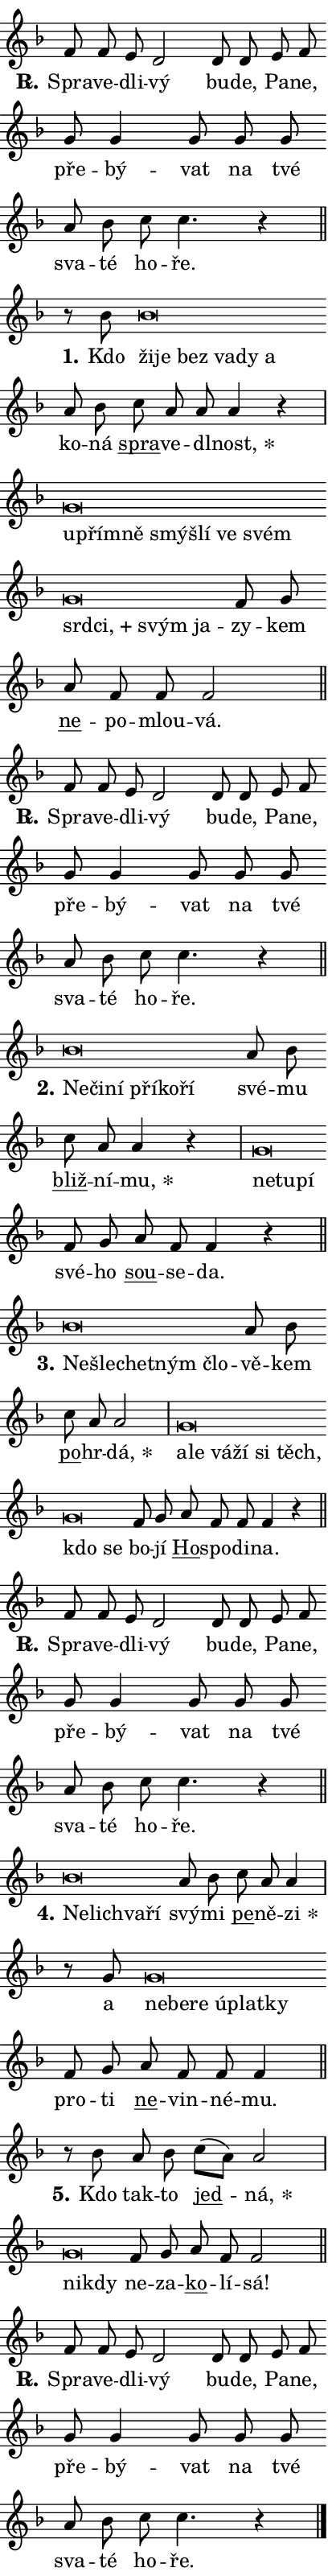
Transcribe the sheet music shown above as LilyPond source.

\version "2.24.0"
\header { tagline = "" }
\paper {
  indent = 0\cm
  top-margin = 0\cm
  right-margin = 0.13\cm % to fit lyric hyphens
  bottom-margin = 0\cm
  left-margin = 0\cm
  paper-width = 7\cm
  page-breaking = #ly:one-page-breaking
  system-system-spacing.basic-distance = #11
  score-system-spacing.basic-distance = #11
  ragged-last = ##f
}


%% Author: Thomas Morley
%% https://lists.gnu.org/archive/html/lilypond-user/2020-05/msg00002.html
#(define (line-position grob)
"Returns position of @var[grob} in current system:
   @code{'start}, if at first time-step
   @code{'end}, if at last time-step
   @code{'middle} otherwise
"
  (let* ((col (ly:item-get-column grob))
         (ln (ly:grob-object col 'left-neighbor))
         (rn (ly:grob-object col 'right-neighbor))
         (col-to-check-left (if (ly:grob? ln) ln col))
         (col-to-check-right (if (ly:grob? rn) rn col))
         (break-dir-left
           (and
             (ly:grob-property col-to-check-left 'non-musical #f)
             (ly:item-break-dir col-to-check-left)))
         (break-dir-right
           (and
             (ly:grob-property col-to-check-right 'non-musical #f)
             (ly:item-break-dir col-to-check-right))))
        (cond ((eqv? 1 break-dir-left) 'start)
              ((eqv? -1 break-dir-right) 'end)
              (else 'middle))))

#(define (tranparent-at-line-position vctor)
  (lambda (grob)
  "Relying on @code{line-position} select the relevant enry from @var{vctor}.
Used to determine transparency,"
    (case (line-position grob)
      ((end) (not (vector-ref vctor 0)))
      ((middle) (not (vector-ref vctor 1)))
      ((start) (not (vector-ref vctor 2))))))

noteHeadBreakVisibility =
#(define-music-function (break-visibility)(vector?)
"Makes @code{NoteHead}s transparent relying on @var{break-visibility}"
#{
  \override NoteHead.transparent =
    #(tranparent-at-line-position break-visibility)
#})

#(define delete-ledgers-for-transparent-note-heads
  (lambda (grob)
    "Reads whether a @code{NoteHead} is transparent.
If so this @code{NoteHead} is removed from @code{'note-heads} from
@var{grob}, which is supposed to be @code{LedgerLineSpanner}.
As a result ledgers are not printed for this @code{NoteHead}"
    (let* ((nhds-array (ly:grob-object grob 'note-heads))
           (nhds-list
             (if (ly:grob-array? nhds-array)
                 (ly:grob-array->list nhds-array)
                 '()))
           ;; Relies on the transparent-property being done before
           ;; Staff.LedgerLineSpanner.after-line-breaking is executed.
           ;; This is fragile ...
           (to-keep
             (remove
               (lambda (nhd)
                 (ly:grob-property nhd 'transparent #f))
               nhds-list)))
      ;; TODO find a better method to iterate over grob-arrays, similiar
      ;; to filter/remove etc for lists
      ;; For now rebuilt from scratch
      (set! (ly:grob-object grob 'note-heads)  '())
      (for-each
        (lambda (nhd)
          (ly:pointer-group-interface::add-grob grob 'note-heads nhd))
        to-keep))))

squashNotes = {
  \override NoteHead.X-extent = #'(-0.2 . 0.2)
  \override NoteHead.Y-extent = #'(-0.75 . 0)
  \override NoteHead.stencil =
    #(lambda (grob)
       (let ((pos (ly:grob-property grob 'staff-position)))
         (begin
           (if (< pos -7) (display "ERROR: Lower brevis then expected\n") (display ""))
           (if (<= pos -6) ly:text-interface::print ly:note-head::print))))
}
unSquashNotes = {
  \revert NoteHead.X-extent
  \revert NoteHead.Y-extent
  \revert NoteHead.stencil
}

hideNotes = \noteHeadBreakVisibility #begin-of-line-visible
unHideNotes = \noteHeadBreakVisibility #all-visible

% work-around for resetting accidentals
% https://lilypond.org/doc/v2.23/Documentation/notation/displaying-rhythms#unmetered-music
cadenzaMeasure = {
  \cadenzaOff
  \partial 1024 s1024
  \cadenzaOn
}

#(define-markup-command (accent layout props text) (markup?)
  "Underline accented syllable"
  (interpret-markup layout props
    #{\markup \override #'(offset . 4.3) \underline { #text }#}))

responsum = \markup \concat {
  "R" \hspace #-1.05 \path #0.1 #'((moveto 0 0.07) (lineto 0.9 0.8)) \hspace #0.05 "."
}

spaceSize = #0.6828661417322834 % exact space size for TeX Gyre Schola

\layout {
  \context {
    \Staff
    \remove "Time_signature_engraver"
    \override LedgerLineSpanner.after-line-breaking = #delete-ledgers-for-transparent-note-heads
  }
  \context {
    \Lyrics {
      \override LyricSpace.minimum-distance = \spaceSize
      \override LyricText.font-name = #"TeX Gyre Schola"
      \override LyricText.font-size = 1
      \override StanzaNumber.font-name = #"TeX Gyre Schola Bold"
      \override StanzaNumber.font-size = 1
    }
  }
  \context {
    \Score 
    \override NoteHead.text =
      #(lambda (grob) 
        (let ((pos (ly:grob-property grob 'staff-position)))
          #{\markup {
            \combine
              \halign #-0.55 \raise #(if (= pos -6) 0 0.5) \override #'(thickness . 2) \draw-line #'(3.2 . 0)
              \musicglyph "noteheads.sM1"
          }#}))
  }
}

% magnetic-lyrics.ily
%
%   written by
%     Jean Abou Samra <jean@abou-samra.fr>
%     Werner Lemberg <wl@gnu.org>
%
%   adapted by
%     Jiri Hon <jiri.hon@gmail.com>
%
% Version 2022-Apr-15

% https://www.mail-archive.com/lilypond-user@gnu.org/msg149350.html

#(define (Left_hyphen_pointer_engraver context)
   "Collect syllable-hyphen-syllable occurrences in lyrics and store
them in properties.  This engraver only looks to the left.  For
example, if the lyrics input is @code{foo -- bar}, it does the
following.

@itemize @bullet
@item
Set the @code{text} property of the @code{LyricHyphen} grob between
@q{foo} and @q{bar} to @code{foo}.

@item
Set the @code{left-hyphen} property of the @code{LyricText} grob with
text @q{foo} to the @code{LyricHyphen} grob between @q{foo} and
@q{bar}.
@end itemize

Use this auxiliary engraver in combination with the
@code{lyric-@/text::@/apply-@/magnetic-@/offset!} hook."
   (let ((hyphen #f)
         (text #f))
     (make-engraver
      (acknowledgers
       ((lyric-syllable-interface engraver grob source-engraver)
        (set! text grob)))
      (end-acknowledgers
       ((lyric-hyphen-interface engraver grob source-engraver)
        ;(when (not (grob::has-interface grob 'lyric-space-interface))
          (set! hyphen grob)));)
      ((stop-translation-timestep engraver)
       (when (and text hyphen)
         (ly:grob-set-object! text 'left-hyphen hyphen))
       (set! text #f)
       (set! hyphen #f)))))

#(define (lyric-text::apply-magnetic-offset! grob)
   "If the space between two syllables is less than the value in
property @code{LyricText@/.details@/.squash-threshold}, move the right
syllable to the left so that it gets concatenated with the left
syllable.

Use this function as a hook for
@code{LyricText@/.after-@/line-@/breaking} if the
@code{Left_@/hyphen_@/pointer_@/engraver} is active."
   (let ((hyphen (ly:grob-object grob 'left-hyphen #f)))
     (when hyphen
       (let ((left-text (ly:spanner-bound hyphen LEFT)))
         (when (grob::has-interface left-text 'lyric-syllable-interface)
           (let* ((common (ly:grob-common-refpoint grob left-text X))
                  (this-x-ext (ly:grob-extent grob common X))
                  (left-x-ext
                   (begin
                     ;; Trigger magnetism for left-text.
                     (ly:grob-property left-text 'after-line-breaking)
                     (ly:grob-extent left-text common X)))
                  ;; `delta` is the gap width between two syllables.
                  (delta (- (interval-start this-x-ext)
                            (interval-end left-x-ext)))
                  (details (ly:grob-property grob 'details))
                  (threshold (assoc-get 'squash-threshold details 0.2)))
             (when (< delta threshold)
               (let* (;; We have to manipulate the input text so that
                      ;; ligatures crossing syllable boundaries are not
                      ;; disabled.  For languages based on the Latin
                      ;; script this is essentially a beautification.
                      ;; However, for non-Western scripts it can be a
                      ;; necessity.
                      (lt (ly:grob-property left-text 'text))
                      (rt (ly:grob-property grob 'text))
                      (is-space (grob::has-interface hyphen 'lyric-space-interface))
                      (space (if is-space " " ""))
                      (extra-delta (if is-space spaceSize 0))
                      ;; Append new syllable.
                      (ltrt-space (if (and (string? lt) (string? rt))
                                (string-append lt space rt)
                                (make-concat-markup (list lt space rt))))
                      ;; Right-align `ltrt` to the right side.
                      (ltrt-space-markup (grob-interpret-markup
                               grob
                               (make-translate-markup
                                (cons (interval-length this-x-ext) 0)
                                (make-right-align-markup ltrt-space)))))
                 (begin
                   ;; Don't print `left-text`.
                   (ly:grob-set-property! left-text 'stencil #f)
                   ;; Set text and stencil (which holds all collected
                   ;; syllables so far) and shift it to the left.
                   (ly:grob-set-property! grob 'text ltrt-space)
                   (ly:grob-set-property! grob 'stencil ltrt-space-markup)
                   (ly:grob-translate-axis! grob (- (- delta extra-delta)) X))))))))))


#(define (lyric-hyphen::displace-bounds-first grob)
   ;; Make very sure this callback isn't triggered too early.
   (let ((left (ly:spanner-bound grob LEFT))
         (right (ly:spanner-bound grob RIGHT)))
     (ly:grob-property left 'after-line-breaking)
     (ly:grob-property right 'after-line-breaking)
     (ly:lyric-hyphen::print grob)))

squashThreshold = #0.4

\layout {
  \context {
    \Lyrics
    \consists #Left_hyphen_pointer_engraver
    \override LyricText.after-line-breaking =
      #lyric-text::apply-magnetic-offset!
    \override LyricHyphen.stencil = #lyric-hyphen::displace-bounds-first
    \override LyricText.details.squash-threshold = \squashThreshold
    \override LyricHyphen.minimum-distance = 0
    \override LyricHyphen.minimum-length = \squashThreshold
  }
}

squashText = \override LyricText.details.squash-threshold = 9999
unSquashText = \override LyricText.details.squash-threshold = \squashThreshold

leftText = \override LyricText.self-alignment-X = #LEFT
unLeftText = \revert LyricText.self-alignment-X

starOffset = #(lambda (grob) 
                (let ((x_offset (ly:self-alignment-interface::aligned-on-x-parent grob)))
                  (if (= x_offset 0) 0 (+ x_offset 1.2))))

star = #(define-music-function (syllable)(string?)
"Append star separator at the end of a syllable"
#{
  \once \override LyricText.X-offset = #starOffset
  \lyricmode { \markup {
    #syllable
    \override #'((font-name . "TeX Gyre Schola Bold")) \hspace #0.2 \lower #0.65 \larger "*"
  } }
#})

starAccent = #(define-music-function (syllable)(string?)
"Append star separator at the end of a syllable and make accent"
#{
  \once \override LyricText.X-offset = #starOffset
  \lyricmode { \markup {
    \accent #syllable
    \override #'((font-name . "TeX Gyre Schola Bold")) \hspace #0.2 \lower #0.65 \larger "*"
  } }
#})

breath = #(define-music-function (syllable)(string?)
"Append breathing indicator at the end of a syllable"
#{
  \lyricmode { \markup { #syllable "+" } }
#})

optionalBreath = #(define-music-function (syllable)(string?)
"Append optional breathing indicator at the end of a syllable"
#{
  \lyricmode { \markup { #syllable "(+)" } }
#})


\score {
    <<
        \new Voice = "melody" { \cadenzaOn \key f \major \relative { f'8 f e d2 \bar "" d8 d e f \bar "" g g4 g8 \bar "" g g \bar "" a bes c c4. r4 \cadenzaMeasure \bar "||" \break } }
        \new Lyrics \lyricsto "melody" { \lyricmode { \set stanza = \responsum
Spra -- ve -- dli -- vý bu -- de, Pa -- ne, pře -- bý -- vat na tvé sva -- té ho -- ře. } }
    >>
    \layout {}
}

\score {
    <<
        \new Voice = "melody" { \cadenzaOn \key f \major \relative { r8 bes'8 \squashNotes bes\breve*1/16 \hideNotes \breve*1/16 \bar "" \breve*1/16 \bar "" \breve*1/16 \bar "" \breve*1/16 \breve*1/16 \bar "" \unHideNotes \unSquashNotes a8 bes \bar "" c a a a4 r \cadenzaMeasure \bar "|" \squashNotes g\breve*1/16 \hideNotes \breve*1/16 \bar "" \breve*1/16 \bar "" \breve*1/16 \bar "" \breve*1/16 \bar "" \breve*1/16 \bar "" \breve*1/16 \bar "" \breve*1/16 \bar "" \breve*1/16 \bar "" \breve*1/16 \breve*1/16 \bar "" \unHideNotes \unSquashNotes f8 g \bar "" a f f f2 \cadenzaMeasure \bar "||" \break } }
        \new Lyrics \lyricsto "melody" { \lyricmode { \set stanza = "1."
Kdo \leftText ži -- \squashText je bez va -- dy a \unLeftText \unSquashText ko -- ná \markup \accent spra -- ve -- dl -- \star nost, \leftText u -- \squashText přím -- ně smý -- šlí ve svém srd -- \breath "ci," svým ja -- \unLeftText \unSquashText zy -- kem \markup \accent ne -- po -- mlou -- vá. } }
    >>
    \layout {}
}

\score {
    <<
        \new Voice = "melody" { \cadenzaOn \key f \major \relative { f'8 f e d2 \bar "" d8 d e f \bar "" g g4 g8 \bar "" g g \bar "" a bes c c4. r4 \cadenzaMeasure \bar "||" \break } }
        \new Lyrics \lyricsto "melody" { \lyricmode { \set stanza = \responsum
Spra -- ve -- dli -- vý bu -- de, Pa -- ne, pře -- bý -- vat na tvé sva -- té ho -- ře. } }
    >>
    \layout {}
}

\score {
    <<
        \new Voice = "melody" { \cadenzaOn \key f \major \relative { \squashNotes bes'\breve*1/16 \hideNotes \breve*1/16 \bar "" \breve*1/16 \bar "" \breve*1/16 \bar "" \breve*1/16 \breve*1/16 \bar "" \unHideNotes \unSquashNotes a8 bes \bar "" c a a4 r \cadenzaMeasure \bar "|" \squashNotes g\breve*1/16 \hideNotes \breve*1/16 \breve*1/16 \bar "" \unHideNotes \unSquashNotes f8 g \bar "" a f f4 r \cadenzaMeasure \bar "||" \break } }
        \new Lyrics \lyricsto "melody" { \lyricmode { \set stanza = "2."
\leftText Ne -- \squashText či -- ní pří -- ko -- ří \unLeftText \unSquashText své -- mu \markup \accent bliž -- ní -- \star mu, \leftText ne -- \squashText tu -- pí \unLeftText \unSquashText své -- ho \markup \accent sou -- se -- da. } }
    >>
    \layout {}
}

\score {
    <<
        \new Voice = "melody" { \cadenzaOn \key f \major \relative { \squashNotes bes'\breve*1/16 \hideNotes \breve*1/16 \bar "" \breve*1/16 \bar "" \breve*1/16 \breve*1/16 \bar "" \unHideNotes \unSquashNotes a8 bes \bar "" c a a2 \cadenzaMeasure \bar "|" \squashNotes g\breve*1/16 \hideNotes \breve*1/16 \bar "" \breve*1/16 \bar "" \breve*1/16 \bar "" \breve*1/16 \bar "" \breve*1/16 \bar "" \breve*1/16 \breve*1/16 \bar "" \unHideNotes \unSquashNotes f8 g \bar "" a f f f4 r \cadenzaMeasure \bar "||" \break } }
        \new Lyrics \lyricsto "melody" { \lyricmode { \set stanza = "3."
\leftText Ne -- \squashText šle -- chet -- ným člo -- \unLeftText \unSquashText vě -- kem \markup \accent po -- hr -- \star dá, \leftText a -- \squashText le vá -- ží si těch, kdo se \unLeftText \unSquashText bo -- jí \markup \accent Ho -- spo -- di -- na. } }
    >>
    \layout {}
}

\score {
    <<
        \new Voice = "melody" { \cadenzaOn \key f \major \relative { f'8 f e d2 \bar "" d8 d e f \bar "" g g4 g8 \bar "" g g \bar "" a bes c c4. r4 \cadenzaMeasure \bar "||" \break } }
        \new Lyrics \lyricsto "melody" { \lyricmode { \set stanza = \responsum
Spra -- ve -- dli -- vý bu -- de, Pa -- ne, pře -- bý -- vat na tvé sva -- té ho -- ře. } }
    >>
    \layout {}
}

\score {
    <<
        \new Voice = "melody" { \cadenzaOn \key f \major \relative { \squashNotes bes'\breve*1/16 \hideNotes \breve*1/16 \breve*1/16 \bar "" \unHideNotes \unSquashNotes a8 bes \bar "" c a a4 \cadenzaMeasure \bar "|" r8 g8 \squashNotes g\breve*1/16 \hideNotes \breve*1/16 \bar "" \breve*1/16 \bar "" \breve*1/16 \breve*1/16 \bar "" \unHideNotes \unSquashNotes f8 g \bar "" a f f f4 \cadenzaMeasure \bar "||" \break } }
        \new Lyrics \lyricsto "melody" { \lyricmode { \set stanza = "4."
\leftText Ne -- \squashText lichva -- ří \unLeftText \unSquashText svý -- mi \markup \accent pe -- ně -- \star zi a \leftText ne -- \squashText be -- re úplat -- ky \unLeftText \unSquashText pro -- ti \markup \accent ne -- vin -- né -- mu. } }
    >>
    \layout {}
}

\score {
    <<
        \new Voice = "melody" { \cadenzaOn \key f \major \relative { r8 bes'8 a8 bes \bar "" c[( a)] a2 \cadenzaMeasure \bar "|" \squashNotes g\breve*1/16 \hideNotes \breve*1/16 \bar "" \unHideNotes \unSquashNotes f8 g \bar "" a f f2 \cadenzaMeasure \bar "||" \break } }
        \new Lyrics \lyricsto "melody" { \lyricmode { \set stanza = "5."
Kdo tak -- to \markup \accent jed -- \star ná, \leftText ni -- \squashText kdy \unLeftText \unSquashText ne -- za -- \markup \accent ko -- lí -- sá! } }
    >>
    \layout {}
}

\score {
    <<
        \new Voice = "melody" { \cadenzaOn \key f \major \relative { f'8 f e d2 \bar "" d8 d e f \bar "" g g4 g8 \bar "" g g \bar "" a bes c c4. r4 \cadenzaMeasure \bar "||" \break } \bar "|." }
        \new Lyrics \lyricsto "melody" { \lyricmode { \set stanza = \responsum
Spra -- ve -- dli -- vý bu -- de, Pa -- ne, pře -- bý -- vat na tvé sva -- té ho -- ře. } }
    >>
    \layout {}
}
